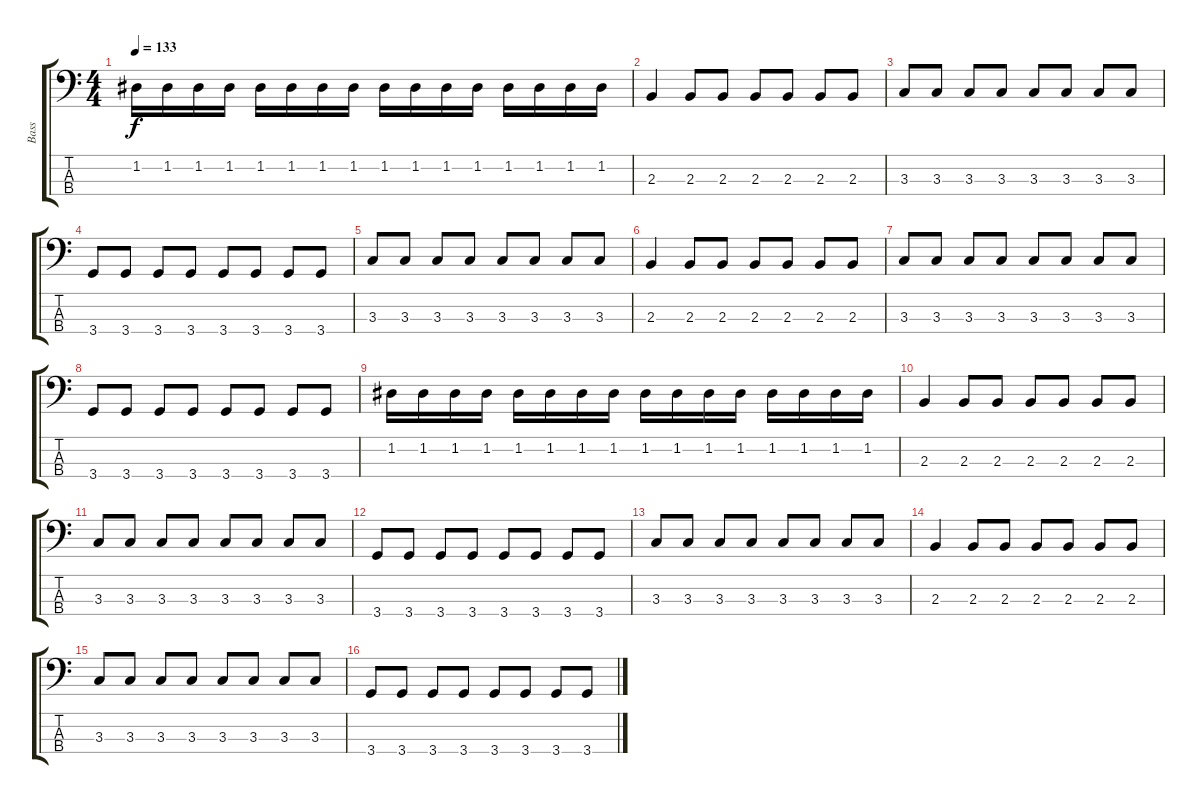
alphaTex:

\track ("Bass" "Bass") {instrument electricbassfinger}
\staff {score tabs}
\tuning (G2 D2 A1 E1) {hide}
\ts (4 4)
\tempo 133
\clef f4
\ks c
1.2.16{dy f} 1.2.16 1.2.16 1.2.16 1.2.16 1.2.16 1.2.16 1.2.16 1.2.16 1.2.16 1.2.16 1.2.16 1.2.16 1.2.16 1.2.16 1.2.16 |
2.3.4 2.3.8 2.3.8 2.3.8 2.3.8 2.3.8 2.3.8 |
3.3.8 3.3.8 3.3.8 3.3.8 3.3.8 3.3.8 3.3.8 3.3.8 |
3.4.8 3.4.8 3.4.8 3.4.8 3.4.8 3.4.8 3.4.8 3.4.8 |
3.3.8 3.3.8 3.3.8 3.3.8 3.3.8 3.3.8 3.3.8 3.3.8 |
2.3.4 2.3.8 2.3.8 2.3.8 2.3.8 2.3.8 2.3.8 |
3.3.8 3.3.8 3.3.8 3.3.8 3.3.8 3.3.8 3.3.8 3.3.8 |
3.4.8 3.4.8 3.4.8 3.4.8 3.4.8 3.4.8 3.4.8 3.4.8 |
1.2.16 1.2.16 1.2.16 1.2.16 1.2.16 1.2.16 1.2.16 1.2.16 1.2.16 1.2.16 1.2.16 1.2.16 1.2.16 1.2.16 1.2.16 1.2.16 |
2.3.4 2.3.8 2.3.8 2.3.8 2.3.8 2.3.8 2.3.8 |
3.3.8 3.3.8 3.3.8 3.3.8 3.3.8 3.3.8 3.3.8 3.3.8 |
3.4.8 3.4.8 3.4.8 3.4.8 3.4.8 3.4.8 3.4.8 3.4.8 |
3.3.8 3.3.8 3.3.8 3.3.8 3.3.8 3.3.8 3.3.8 3.3.8 |
2.3.4 2.3.8 2.3.8 2.3.8 2.3.8 2.3.8 2.3.8 |
3.3.8 3.3.8 3.3.8 3.3.8 3.3.8 3.3.8 3.3.8 3.3.8 |
3.4.8 3.4.8 3.4.8 3.4.8 3.4.8 3.4.8 3.4.8 3.4.8
